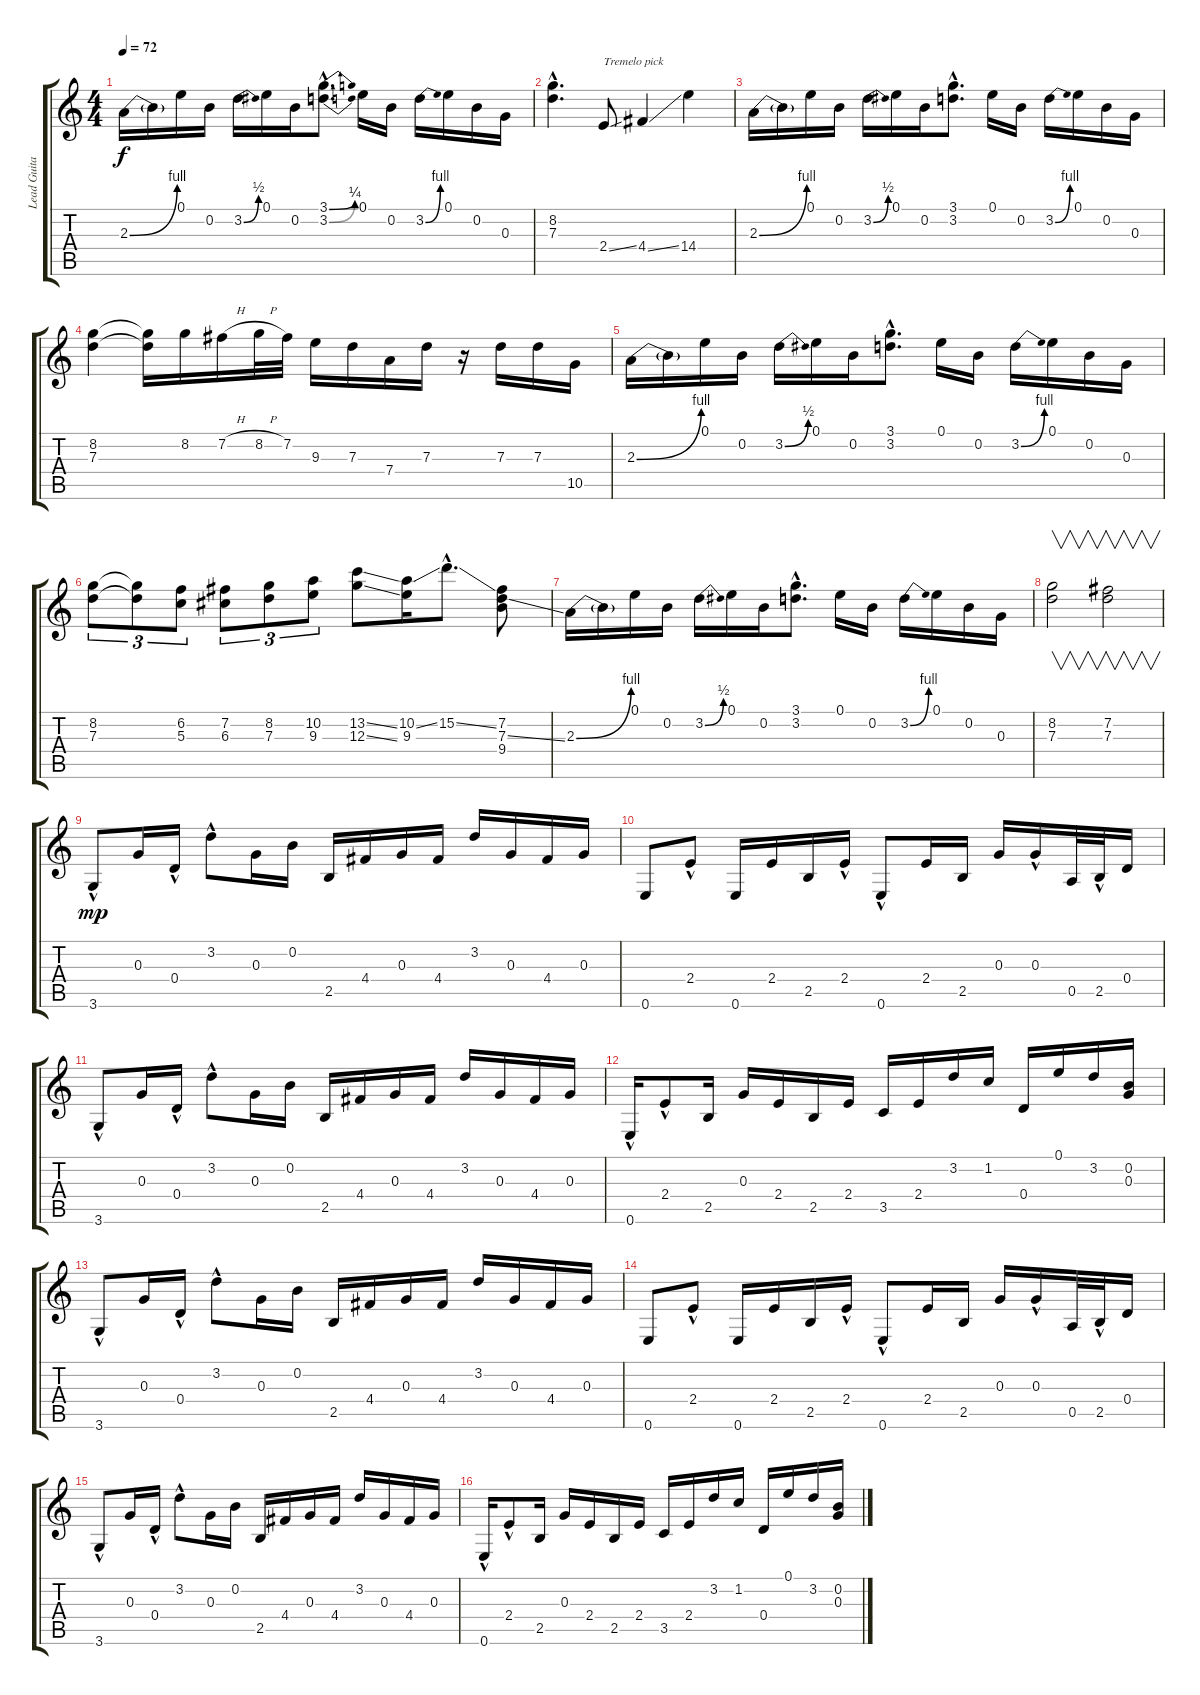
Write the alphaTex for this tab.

\track ("Lead Guitar: Slash" "Lead Guita") {instrument distortionguitar}
\staff {score tabs}
\tuning (E4 B3 G3 D3 A2 E2) {hide}
\ts (4 4)
\tempo 72
\clef g2
\ks c
2.3{be (bend 0 0 60 4)}.16{dy f balance 0} 2.3{t}.16 0.1.16{balance 4} 0.2.16{balance 8} 3.2{be (bend 0 0 60 2)}.16{balance 12} 0.1.16{balance 16} 0.2.16{balance 12} (3.1{be (bend 0 0 60 1) hac} 3.2{be (bend 0 0 60 1) hac}).8{d balance 8} 0.1.16 0.2.16 3.2{be (bend 0 0 60 4)}.16 0.1.16 0.2.16 0.3.16 |
(8.2{hac} 7.3{hac}).4{d} 2.4{ss}.8{txt "Tremelo pick"} 4.4{ss}.4 14.4.4 |
2.3{be (bend 0 0 60 4)}.16{balance 0} 2.3{t}.16 0.1.16{balance 4} 0.2.16{balance 8} 3.2{be (bend 0 0 60 2)}.16{balance 12} 0.1.16{balance 16} 0.2.16{balance 12} (3.1{hac} 3.2{hac}).8{d balance 8} 0.1.16 0.2.16 3.2{be (bend 0 0 60 4)}.16 0.1.16 0.2.16 0.3.16 |
(8.2 7.3).4 (8.2{t} 7.3{t}).16 8.2.16 7.2{h}.16 8.2{h}.32 7.2.32 9.3.16 7.3.16 7.4.16 7.3.16 r.16 7.3.16 7.3.16 10.5.16 |
2.3{be (bend 0 0 60 4)}.16 2.3{t}.16 0.1.16 0.2.16 3.2{be (bend 0 0 60 2)}.16 0.1.16 0.2.16 (3.1{hac} 3.2{hac}).8{d} 0.1.16 0.2.16 3.2{be (bend 0 0 60 4)}.16 0.1.16 0.2.16 0.3.16 |
(8.2 7.3).8{tu (3 2)} (8.2{t} 7.3{t}).8{tu (3 2)} (6.2 5.3).8{tu (3 2)} (7.2 6.3).8{tu (3 2)} (8.2 7.3).8{tu (3 2)} (10.2 9.3).8{tu (3 2)} (13.2{ss} 12.3{ss}).8 (10.2{ss} 9.3).16 15.2{ss hac}.8{d} (7.2 7.3{ss} 9.4).8 |
2.3{be (bend 0 0 60 4)}.16 2.3{t}.16 0.1.16 0.2.16 3.2{be (bend 0 0 60 2)}.16 0.1.16 0.2.16 (3.1{hac} 3.2{hac}).8{d} 0.1.16 0.2.16 3.2{be (bend 0 0 60 4)}.16 0.1.16 0.2.16 0.3.16 |
(8.2 7.3).2{v} (7.2 7.3).2{v} |
3.6{hac}.8{dy mp instrument acousticguitarsteel} 0.3.16{instrument acousticguitarsteel} 0.4{hac}.16{instrument acousticguitarsteel} 3.2{hac}.8{instrument acousticguitarsteel} 0.3.16{instrument acousticguitarsteel} 0.2.16{instrument acousticguitarsteel} 2.5.16{instrument acousticguitarsteel} 4.4.16{instrument acousticguitarsteel} 0.3.16{instrument acousticguitarsteel} 4.4.16{instrument acousticguitarsteel} 3.2.16{instrument acousticguitarsteel} 0.3.16{instrument acousticguitarsteel} 4.4.16{instrument acousticguitarsteel} 0.3.16{instrument acousticguitarsteel} |
0.6.8{instrument acousticguitarsteel} 2.4{hac}.8{instrument acousticguitarsteel} 0.6.16{instrument acousticguitarsteel} 2.4.16{instrument acousticguitarsteel} 2.5.16{instrument acousticguitarsteel} 2.4{hac}.16{instrument acousticguitarsteel} 0.6{hac}.8{instrument acousticguitarsteel} 2.4.16{instrument acousticguitarsteel} 2.5.16{instrument acousticguitarsteel} 0.3.16{instrument acousticguitarsteel} 0.3{hac}.16{instrument acousticguitarsteel} 0.5.32{instrument acousticguitarsteel} 2.5{hac}.32{instrument acousticguitarsteel} 0.4.16{instrument acousticguitarsteel} |
3.6{hac}.8{instrument acousticguitarsteel} 0.3.16{instrument acousticguitarsteel} 0.4{hac}.16{instrument acousticguitarsteel} 3.2{hac}.8{instrument acousticguitarsteel} 0.3.16{instrument acousticguitarsteel} 0.2.16{instrument acousticguitarsteel} 2.5.16{instrument acousticguitarsteel} 4.4.16{instrument acousticguitarsteel} 0.3.16{instrument acousticguitarsteel} 4.4.16{instrument acousticguitarsteel} 3.2.16{instrument acousticguitarsteel} 0.3.16{instrument acousticguitarsteel} 4.4.16{instrument acousticguitarsteel} 0.3.16{instrument acousticguitarsteel} |
0.6{hac}.16{instrument acousticguitarsteel} 2.4{hac}.8{instrument acousticguitarsteel} 2.5.16{instrument acousticguitarsteel} 0.3.16{instrument acousticguitarsteel} 2.4.16{instrument acousticguitarsteel} 2.5.16{instrument acousticguitarsteel} 2.4.16{instrument acousticguitarsteel} 3.5.16{instrument acousticguitarsteel} 2.4.16{instrument acousticguitarsteel} 3.2.16{instrument acousticguitarsteel} 1.2.16{instrument acousticguitarsteel} 0.4.16{instrument acousticguitarsteel} 0.1.16{instrument acousticguitarsteel} 3.2.16{instrument acousticguitarsteel} (0.2 0.3).16{instrument acousticguitarsteel} |
3.6{hac}.8{instrument acousticguitarsteel} 0.3.16{instrument acousticguitarsteel} 0.4{hac}.16{instrument acousticguitarsteel} 3.2{hac}.8{instrument acousticguitarsteel} 0.3.16{instrument acousticguitarsteel} 0.2.16{instrument acousticguitarsteel} 2.5.16{instrument acousticguitarsteel} 4.4.16{instrument acousticguitarsteel} 0.3.16{instrument acousticguitarsteel} 4.4.16{instrument acousticguitarsteel} 3.2.16{instrument acousticguitarsteel} 0.3.16{instrument acousticguitarsteel} 4.4.16{instrument acousticguitarsteel} 0.3.16{instrument acousticguitarsteel} |
0.6.8{instrument acousticguitarsteel} 2.4{hac}.8{instrument acousticguitarsteel} 0.6.16{instrument acousticguitarsteel} 2.4.16{instrument acousticguitarsteel} 2.5.16{instrument acousticguitarsteel} 2.4{hac}.16{instrument acousticguitarsteel} 0.6{hac}.8{instrument acousticguitarsteel} 2.4.16{instrument acousticguitarsteel} 2.5.16{instrument acousticguitarsteel} 0.3.16{instrument acousticguitarsteel} 0.3{hac}.16{instrument acousticguitarsteel} 0.5.32{instrument acousticguitarsteel} 2.5{hac}.32{instrument acousticguitarsteel} 0.4.16{instrument acousticguitarsteel} |
3.6{hac}.8{instrument acousticguitarsteel} 0.3.16{instrument acousticguitarsteel} 0.4{hac}.16{instrument acousticguitarsteel} 3.2{hac}.8{instrument acousticguitarsteel} 0.3.16{instrument acousticguitarsteel} 0.2.16{instrument acousticguitarsteel} 2.5.16{instrument acousticguitarsteel} 4.4.16{instrument acousticguitarsteel} 0.3.16{instrument acousticguitarsteel} 4.4.16{instrument acousticguitarsteel} 3.2.16{instrument acousticguitarsteel} 0.3.16{instrument acousticguitarsteel} 4.4.16{instrument acousticguitarsteel} 0.3.16{instrument acousticguitarsteel} |
0.6{hac}.16{instrument acousticguitarsteel} 2.4{hac}.8{instrument acousticguitarsteel} 2.5.16{instrument acousticguitarsteel} 0.3.16{instrument acousticguitarsteel} 2.4.16{instrument acousticguitarsteel} 2.5.16{instrument acousticguitarsteel} 2.4.16{instrument acousticguitarsteel} 3.5.16{instrument acousticguitarsteel} 2.4.16{instrument acousticguitarsteel} 3.2.16{instrument acousticguitarsteel} 1.2.16{instrument acousticguitarsteel} 0.4.16{instrument acousticguitarsteel} 0.1.16{instrument acousticguitarsteel} 3.2.16{instrument acousticguitarsteel} (0.2 0.3).16{instrument acousticguitarsteel}
